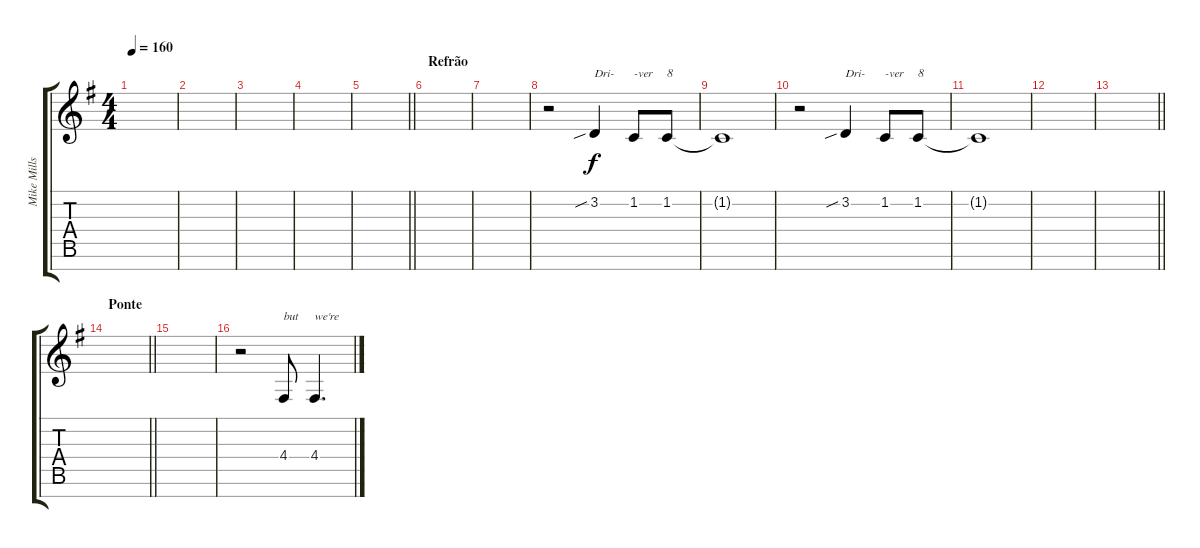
\track ("Mike Mills (Backvocal)" "Mike Mills") {instrument tuba}
\staff {score tabs}
\tuning (E4 B3 G3 D3 A2 E2 B1) {hide}
\ts (4 4)
\tempo 160
\clef g2
\ks g
|
|
|
|
\barLineRight lightlight
|
\section ("" "Refrão")
|
|
r.2 3.2{sib}.4{txt "Dri-"} 1.2.8{txt "-ver"} 1.2.8{txt "8"} |
1.2{t}.1 |
r.2 3.2{sib}.4{txt "Dri-"} 1.2.8{txt "-ver"} 1.2.8{txt "8"} |
1.2{t}.1 |
|
\barLineRight lightlight
|
\section ("" "Ponte")
\barLineRight lightlight
|
\section ("" "")
|
r.2 4.4.8{txt "but"} 4.4.4{d txt "we're"}
